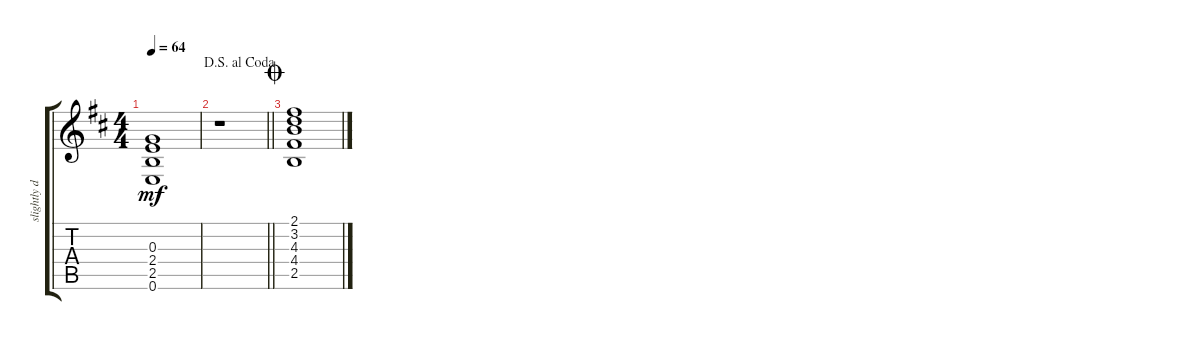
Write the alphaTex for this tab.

\track ("slightly dirty" "slightly d") {instrument overdrivenguitar}
\staff {score tabs}
\tuning (E4 B3 G3 D3 A2 E2) {hide}
\ts (4 4)
\tempo 64
\clef g2
\ks d
(0.3 2.4 2.5 0.6).1{dy mf} |
\jump dalsegnoalcoda
\barLineRight lightlight
r.1 |
\jump coda
(2.1 3.2 4.3 4.4 2.5).1
